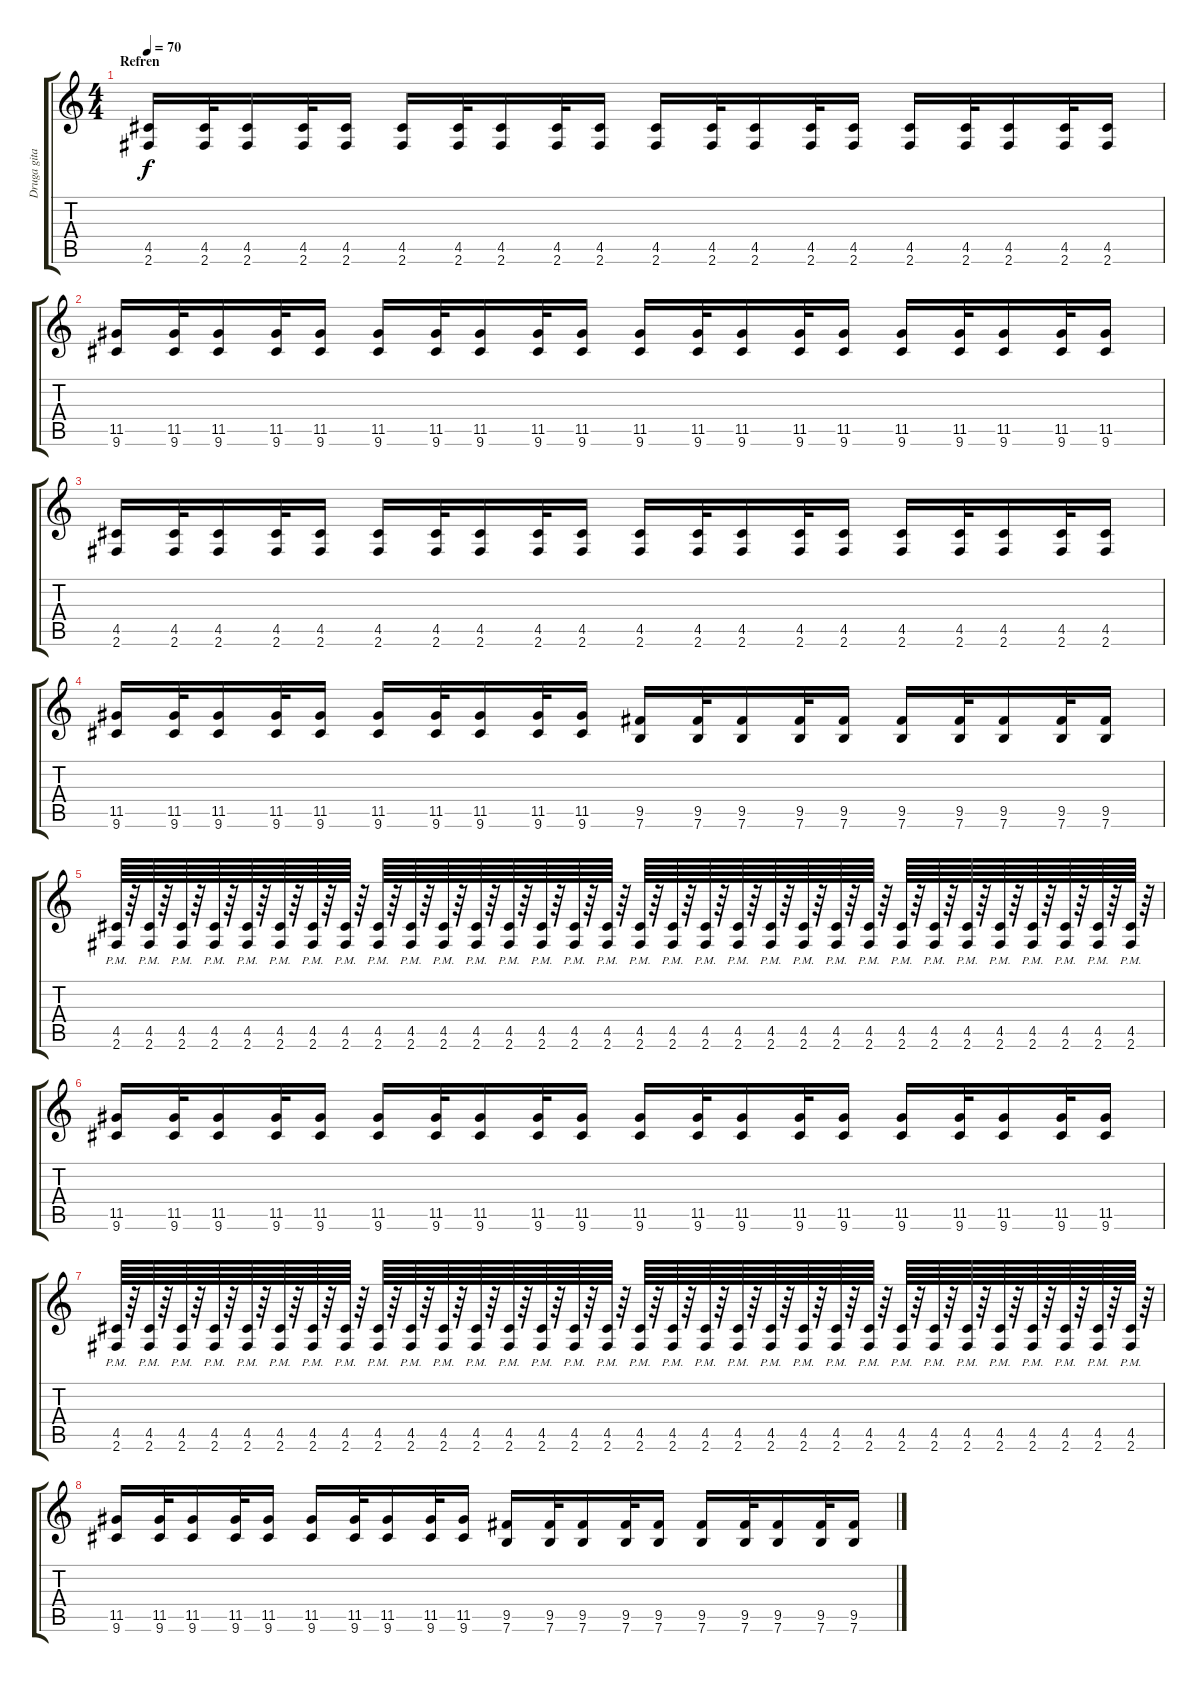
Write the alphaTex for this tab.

\track ("Druga gitarka" "Druga gita") {instrument overdrivenguitar}
\staff {score tabs}
\tuning (E4 B3 G3 D3 A2 E2) {hide}
\ts (4 4)
\section ("" "Refren")
\tempo 70
\clef g2
\ks c
(4.5 2.6).16{dy f} (4.5 2.6).32 (4.5 2.6).16 (4.5 2.6).32 (4.5 2.6).16 (4.5 2.6).16 (4.5 2.6).32 (4.5 2.6).16 (4.5 2.6).32 (4.5 2.6).16 (4.5 2.6).16 (4.5 2.6).32 (4.5 2.6).16 (4.5 2.6).32 (4.5 2.6).16 (4.5 2.6).16 (4.5 2.6).32 (4.5 2.6).16 (4.5 2.6).32 (4.5 2.6).16 |
(11.5 9.6).16 (11.5 9.6).32 (11.5 9.6).16 (11.5 9.6).32 (11.5 9.6).16 (11.5 9.6).16 (11.5 9.6).32 (11.5 9.6).16 (11.5 9.6).32 (11.5 9.6).16 (11.5 9.6).16 (11.5 9.6).32 (11.5 9.6).16 (11.5 9.6).32 (11.5 9.6).16 (11.5 9.6).16 (11.5 9.6).32 (11.5 9.6).16 (11.5 9.6).32 (11.5 9.6).16 |
(4.5 2.6).16 (4.5 2.6).32 (4.5 2.6).16 (4.5 2.6).32 (4.5 2.6).16 (4.5 2.6).16 (4.5 2.6).32 (4.5 2.6).16 (4.5 2.6).32 (4.5 2.6).16 (4.5 2.6).16 (4.5 2.6).32 (4.5 2.6).16 (4.5 2.6).32 (4.5 2.6).16 (4.5 2.6).16 (4.5 2.6).32 (4.5 2.6).16 (4.5 2.6).32 (4.5 2.6).16 |
(11.5 9.6).16 (11.5 9.6).32 (11.5 9.6).16 (11.5 9.6).32 (11.5 9.6).16 (11.5 9.6).16 (11.5 9.6).32 (11.5 9.6).16 (11.5 9.6).32 (11.5 9.6).16 (9.5 7.6).16 (9.5 7.6).32 (9.5 7.6).16 (9.5 7.6).32 (9.5 7.6).16 (9.5 7.6).16 (9.5 7.6).32 (9.5 7.6).16 (9.5 7.6).32 (9.5 7.6).16 |
(4.5{pm} 2.6{pm}).64 r.64 (4.5{pm} 2.6{pm}).64 r.64 (4.5{pm} 2.6{pm}).64 r.64 (4.5{pm} 2.6{pm}).64 r.64 (4.5{pm} 2.6{pm}).64 r.64 (4.5{pm} 2.6{pm}).64 r.64 (4.5{pm} 2.6{pm}).64 r.64 (4.5{pm} 2.6{pm}).64 r.64 (4.5{pm} 2.6{pm}).64 r.64 (4.5{pm} 2.6{pm}).64 r.64 (4.5{pm} 2.6{pm}).64 r.64 (4.5{pm} 2.6{pm}).64 r.64 (4.5{pm} 2.6{pm}).64 r.64 (4.5{pm} 2.6{pm}).64 r.64 (4.5{pm} 2.6{pm}).64 r.64 (4.5{pm} 2.6{pm}).64 r.64 (4.5{pm} 2.6{pm}).64 r.64 (4.5{pm} 2.6{pm}).64 r.64 (4.5{pm} 2.6{pm}).64 r.64 (4.5{pm} 2.6{pm}).64 r.64 (4.5{pm} 2.6{pm}).64 r.64 (4.5{pm} 2.6{pm}).64 r.64 (4.5{pm} 2.6{pm}).64 r.64 (4.5{pm} 2.6{pm}).64 r.64 (4.5{pm} 2.6{pm}).64 r.64 (4.5{pm} 2.6{pm}).64 r.64 (4.5{pm} 2.6{pm}).64 r.64 (4.5{pm} 2.6{pm}).64 r.64 (4.5{pm} 2.6{pm}).64 r.64 (4.5{pm} 2.6{pm}).64 r.64 (4.5{pm} 2.6{pm}).64 r.64 (4.5{pm} 2.6{pm}).64 r.64 |
(11.5 9.6).16 (11.5 9.6).32 (11.5 9.6).16 (11.5 9.6).32 (11.5 9.6).16 (11.5 9.6).16 (11.5 9.6).32 (11.5 9.6).16 (11.5 9.6).32 (11.5 9.6).16 (11.5 9.6).16 (11.5 9.6).32 (11.5 9.6).16 (11.5 9.6).32 (11.5 9.6).16 (11.5 9.6).16 (11.5 9.6).32 (11.5 9.6).16 (11.5 9.6).32 (11.5 9.6).16 |
(4.5{pm} 2.6{pm}).64 r.64 (4.5{pm} 2.6{pm}).64 r.64 (4.5{pm} 2.6{pm}).64 r.64 (4.5{pm} 2.6{pm}).64 r.64 (4.5{pm} 2.6{pm}).64 r.64 (4.5{pm} 2.6{pm}).64 r.64 (4.5{pm} 2.6{pm}).64 r.64 (4.5{pm} 2.6{pm}).64 r.64 (4.5{pm} 2.6{pm}).64 r.64 (4.5{pm} 2.6{pm}).64 r.64 (4.5{pm} 2.6{pm}).64 r.64 (4.5{pm} 2.6{pm}).64 r.64 (4.5{pm} 2.6{pm}).64 r.64 (4.5{pm} 2.6{pm}).64 r.64 (4.5{pm} 2.6{pm}).64 r.64 (4.5{pm} 2.6{pm}).64 r.64 (4.5{pm} 2.6{pm}).64 r.64 (4.5{pm} 2.6{pm}).64 r.64 (4.5{pm} 2.6{pm}).64 r.64 (4.5{pm} 2.6{pm}).64 r.64 (4.5{pm} 2.6{pm}).64 r.64 (4.5{pm} 2.6{pm}).64 r.64 (4.5{pm} 2.6{pm}).64 r.64 (4.5{pm} 2.6{pm}).64 r.64 (4.5{pm} 2.6{pm}).64 r.64 (4.5{pm} 2.6{pm}).64 r.64 (4.5{pm} 2.6{pm}).64 r.64 (4.5{pm} 2.6{pm}).64 r.64 (4.5{pm} 2.6{pm}).64 r.64 (4.5{pm} 2.6{pm}).64 r.64 (4.5{pm} 2.6{pm}).64 r.64 (4.5{pm} 2.6{pm}).64 r.64 |
(11.5 9.6).16 (11.5 9.6).32 (11.5 9.6).16 (11.5 9.6).32 (11.5 9.6).16 (11.5 9.6).16 (11.5 9.6).32 (11.5 9.6).16 (11.5 9.6).32 (11.5 9.6).16 (9.5 7.6).16 (9.5 7.6).32 (9.5 7.6).16 (9.5 7.6).32 (9.5 7.6).16 (9.5 7.6).16 (9.5 7.6).32 (9.5 7.6).16 (9.5 7.6).32 (9.5 7.6).16
